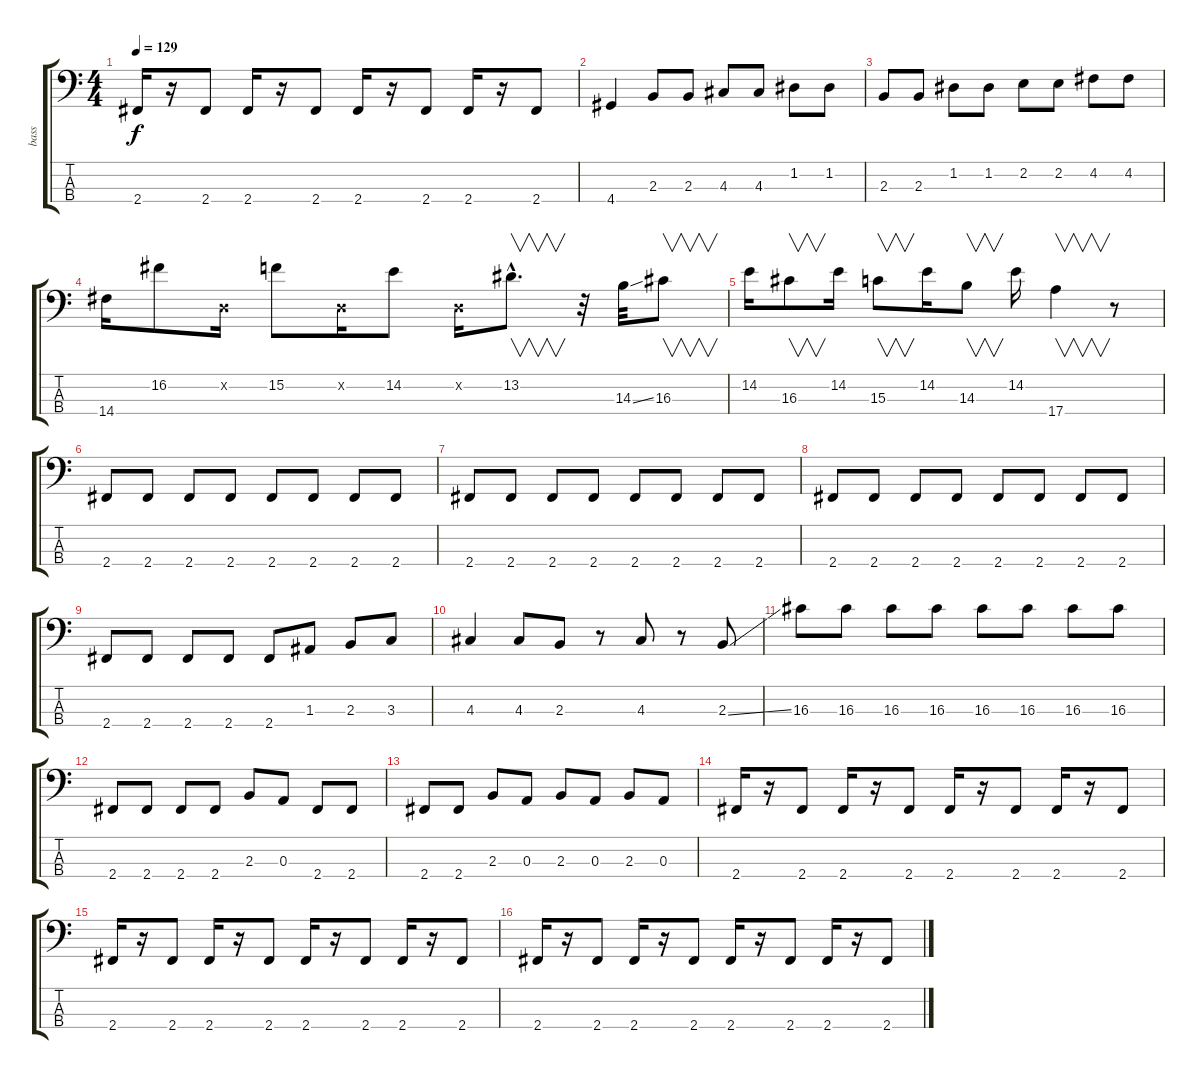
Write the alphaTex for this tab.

\track ("bass" "bass") {instrument electricbassfinger}
\staff {score tabs}
\tuning (G2 D2 A1 E1) {hide}
\ts (4 4)
\tempo 129
\clef f4
\ks c
2.4.16{dy f} r.16 2.4.8 2.4.16 r.16 2.4.8 2.4.16 r.16 2.4.8 2.4.16 r.16 2.4.8 |
4.4.4 2.3.8 2.3.8 4.3.8 4.3.8 1.2.8 1.2.8 |
2.3.8 2.3.8 1.2.8 1.2.8 2.2.8 2.2.8 4.2.8 4.2.8 |
14.4.16 16.2.8 0.2{x}.16 15.2.8 0.2{x}.16 14.2.8 0.2{x}.16 13.2{hac}.8{v d} r.32 14.3{ss}.32 16.3.8{v} |
14.2.16 16.3.8{v} 14.2.16 15.3.8{v} 14.2.16 14.3.8{v} 14.2.16 17.4.4{v} r.8 |
2.4.8 2.4.8 2.4.8 2.4.8 2.4.8 2.4.8 2.4.8 2.4.8 |
2.4.8 2.4.8 2.4.8 2.4.8 2.4.8 2.4.8 2.4.8 2.4.8 |
2.4.8 2.4.8 2.4.8 2.4.8 2.4.8 2.4.8 2.4.8 2.4.8 |
2.4.8 2.4.8 2.4.8 2.4.8 2.4.8 1.3.8 2.3.8 3.3.8 |
4.3.4 4.3.8 2.3.8 r.8 4.3.8 r.8 2.3{ss}.8 |
16.3.8 16.3.8 16.3.8 16.3.8 16.3.8 16.3.8 16.3.8 16.3.8 |
2.4.8 2.4.8 2.4.8 2.4.8 2.3.8 0.3.8 2.4.8 2.4.8 |
2.4.8 2.4.8 2.3.8 0.3.8 2.3.8 0.3.8 2.3.8 0.3.8 |
2.4.16 r.16 2.4.8 2.4.16 r.16 2.4.8 2.4.16 r.16 2.4.8 2.4.16 r.16 2.4.8 |
2.4.16 r.16 2.4.8 2.4.16 r.16 2.4.8 2.4.16 r.16 2.4.8 2.4.16 r.16 2.4.8 |
2.4.16 r.16 2.4.8 2.4.16 r.16 2.4.8 2.4.16 r.16 2.4.8 2.4.16 r.16 2.4.8
